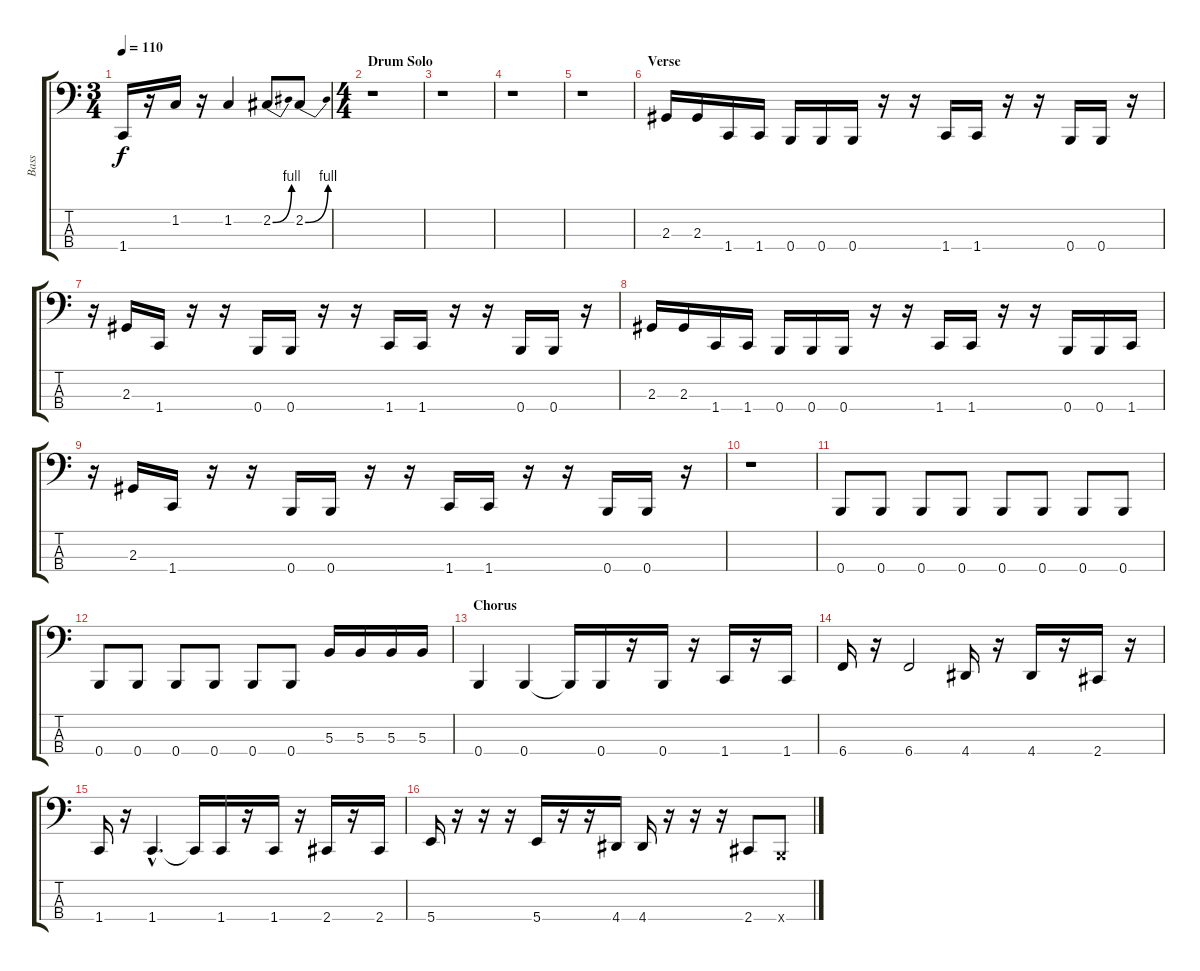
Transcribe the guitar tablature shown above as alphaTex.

\track ("Bass" "Bass") {instrument electricbasspick}
\staff {score tabs}
\tuning (E2 B1 Gb1 B0) {hide}
\ts (3 4)
\tempo 110
\clef f4
\ks c
1.4.16{dy f} r.16 1.2.16 r.16 1.2.4 2.2{be (bend 0 0 60 4)}.8 2.2{be (bend 0 0 60 4)}.8 |
\ts (4 4)
\section ("" "Drum Solo")
r.1 |
r.1 |
r.1 |
r.1 |
\section ("" "Verse")
2.3.16 2.3.16 1.4.16 1.4.16 0.4.16 0.4.16 0.4.16 r.16 r.16 1.4.16 1.4.16 r.16 r.16 0.4.16 0.4.16 r.16 |
r.16 2.3.16 1.4.16 r.16 r.16 0.4.16 0.4.16 r.16 r.16 1.4.16 1.4.16 r.16 r.16 0.4.16 0.4.16 r.16 |
2.3.16 2.3.16 1.4.16 1.4.16 0.4.16 0.4.16 0.4.16 r.16 r.16 1.4.16 1.4.16 r.16 r.16 0.4.16 0.4.16 1.4.16 |
r.16 2.3.16 1.4.16 r.16 r.16 0.4.16 0.4.16 r.16 r.16 1.4.16 1.4.16 r.16 r.16 0.4.16 0.4.16 r.16 |
r.1 |
0.4.8 0.4.8 0.4.8 0.4.8 0.4.8 0.4.8 0.4.8 0.4.8 |
0.4.8 0.4.8 0.4.8 0.4.8 0.4.8 0.4.8 5.3.16 5.3.16 5.3.16 5.3.16 |
\section ("" "Chorus")
0.4.4 0.4.4 0.4{t}.16 0.4.16 r.16 0.4.16 r.16 1.4.16 r.16 1.4.16 |
6.4.16 r.16 6.4.2 4.4.16 r.16 4.4.16 r.16 2.4.16 r.16 |
1.4.16 r.16 1.4{hac}.4{d} 1.4{t}.16 1.4.16 r.16 1.4.16 r.16 2.4.16 r.16 2.4.16 |
5.4.16 r.16 r.16 r.16 5.4.16 r.16 r.16 4.4.16 4.4.16 r.16 r.16 r.16 2.4.8 0.4{x}.8
